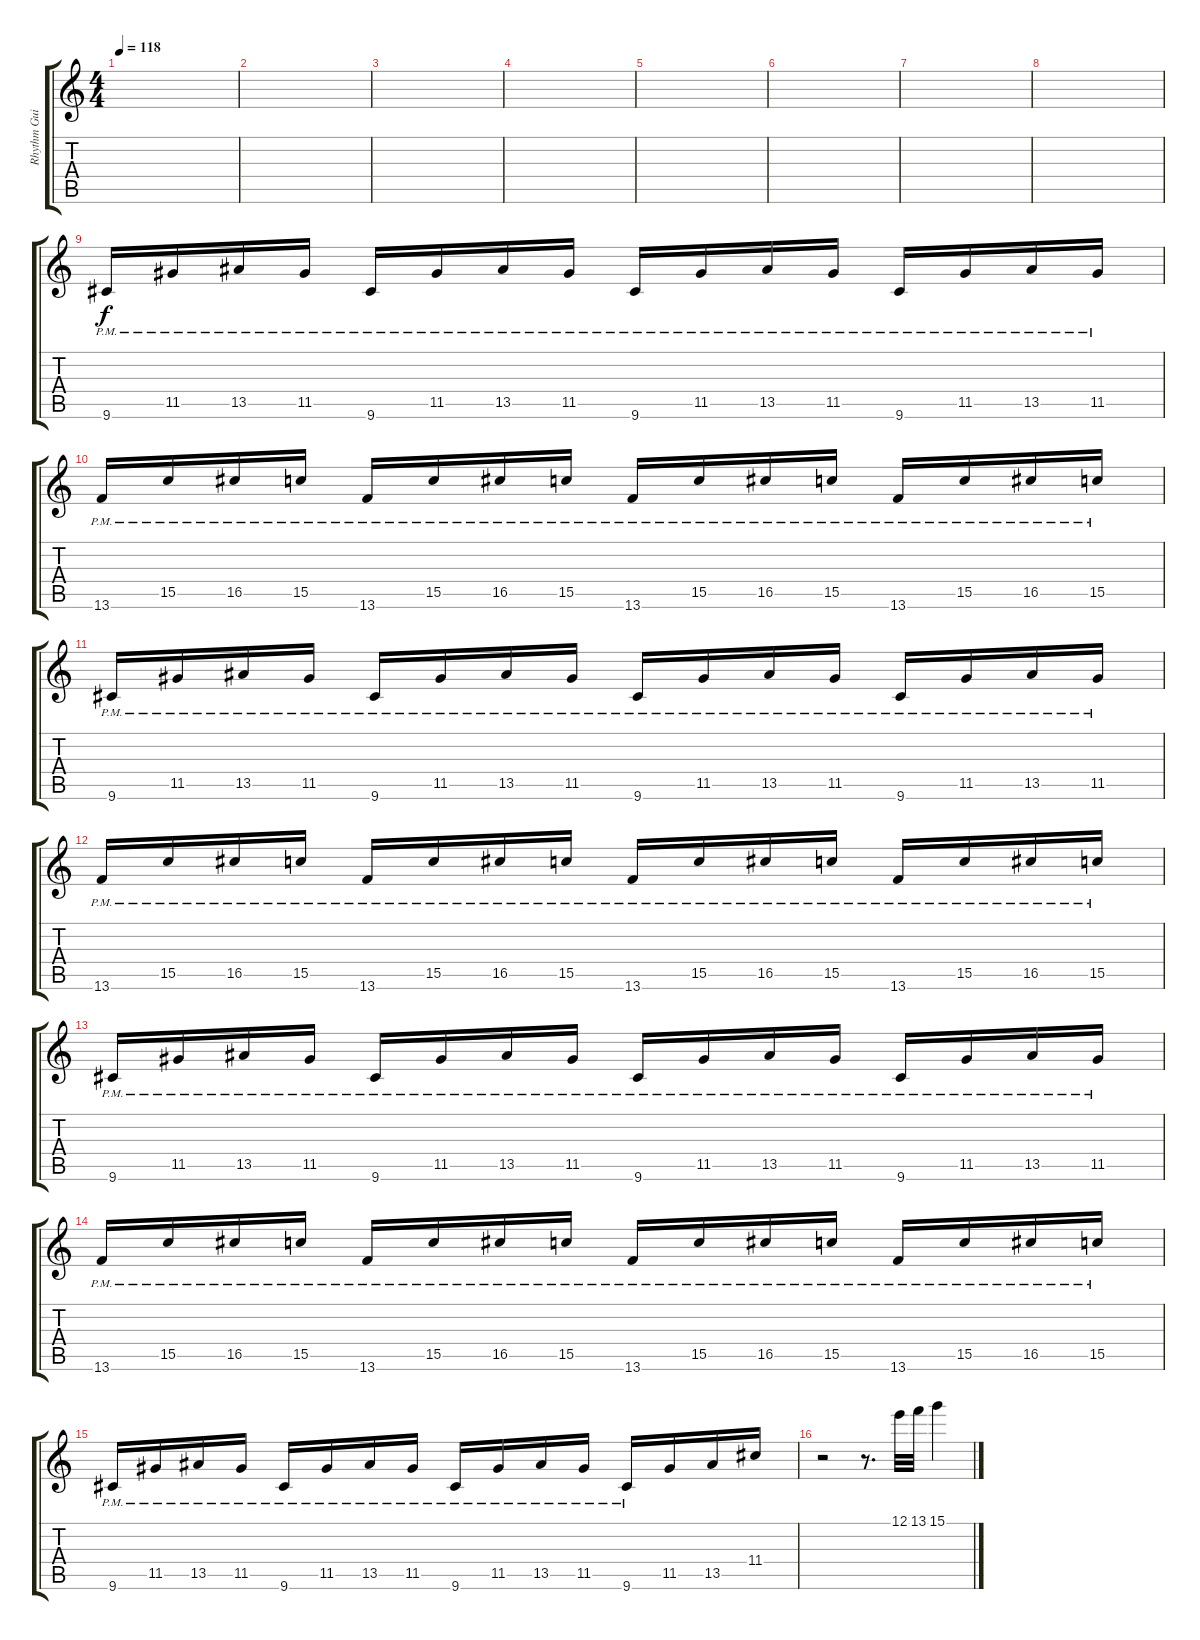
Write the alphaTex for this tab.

\track ("Rhythm Guitar" "Rhythm Gui") {instrument distortionguitar}
\staff {score tabs}
\tuning (E4 B3 G3 D3 A2 E2) {hide}
\ts (4 4)
\tempo 118
\clef g2
\ks c
|
|
|
|
|
|
|
|
9.6{pm}.16 11.5{pm}.16 13.5{pm}.16 11.5{pm}.16 9.6{pm}.16 11.5{pm}.16 13.5{pm}.16 11.5{pm}.16 9.6{pm}.16 11.5{pm}.16 13.5{pm}.16 11.5{pm}.16 9.6{pm}.16 11.5{pm}.16 13.5{pm}.16 11.5{pm}.16 |
13.6{pm}.16 15.5{pm}.16 16.5{pm}.16 15.5{pm}.16 13.6{pm}.16 15.5{pm}.16 16.5{pm}.16 15.5{pm}.16 13.6{pm}.16 15.5{pm}.16 16.5{pm}.16 15.5{pm}.16 13.6{pm}.16 15.5{pm}.16 16.5{pm}.16 15.5{pm}.16 |
9.6{pm}.16 11.5{pm}.16 13.5{pm}.16 11.5{pm}.16 9.6{pm}.16 11.5{pm}.16 13.5{pm}.16 11.5{pm}.16 9.6{pm}.16 11.5{pm}.16 13.5{pm}.16 11.5{pm}.16 9.6{pm}.16 11.5{pm}.16 13.5{pm}.16 11.5{pm}.16 |
13.6{pm}.16 15.5{pm}.16 16.5{pm}.16 15.5{pm}.16 13.6{pm}.16 15.5{pm}.16 16.5{pm}.16 15.5{pm}.16 13.6{pm}.16 15.5{pm}.16 16.5{pm}.16 15.5{pm}.16 13.6{pm}.16 15.5{pm}.16 16.5{pm}.16 15.5{pm}.16 |
9.6{pm}.16 11.5{pm}.16 13.5{pm}.16 11.5{pm}.16 9.6{pm}.16 11.5{pm}.16 13.5{pm}.16 11.5{pm}.16 9.6{pm}.16 11.5{pm}.16 13.5{pm}.16 11.5{pm}.16 9.6{pm}.16 11.5{pm}.16 13.5{pm}.16 11.5{pm}.16 |
13.6{pm}.16 15.5{pm}.16 16.5{pm}.16 15.5{pm}.16 13.6{pm}.16 15.5{pm}.16 16.5{pm}.16 15.5{pm}.16 13.6{pm}.16 15.5{pm}.16 16.5{pm}.16 15.5{pm}.16 13.6{pm}.16 15.5{pm}.16 16.5{pm}.16 15.5{pm}.16 |
9.6{pm}.16 11.5{pm}.16 13.5{pm}.16 11.5{pm}.16 9.6{pm}.16 11.5{pm}.16 13.5{pm}.16 11.5{pm}.16 9.6{pm}.16 11.5{pm}.16 13.5{pm}.16 11.5{pm}.16 9.6{pm}.16 11.5.16 13.5.16 11.4.16 |
r.2 r.8{d} 12.1.32 13.1.32 15.1.4
